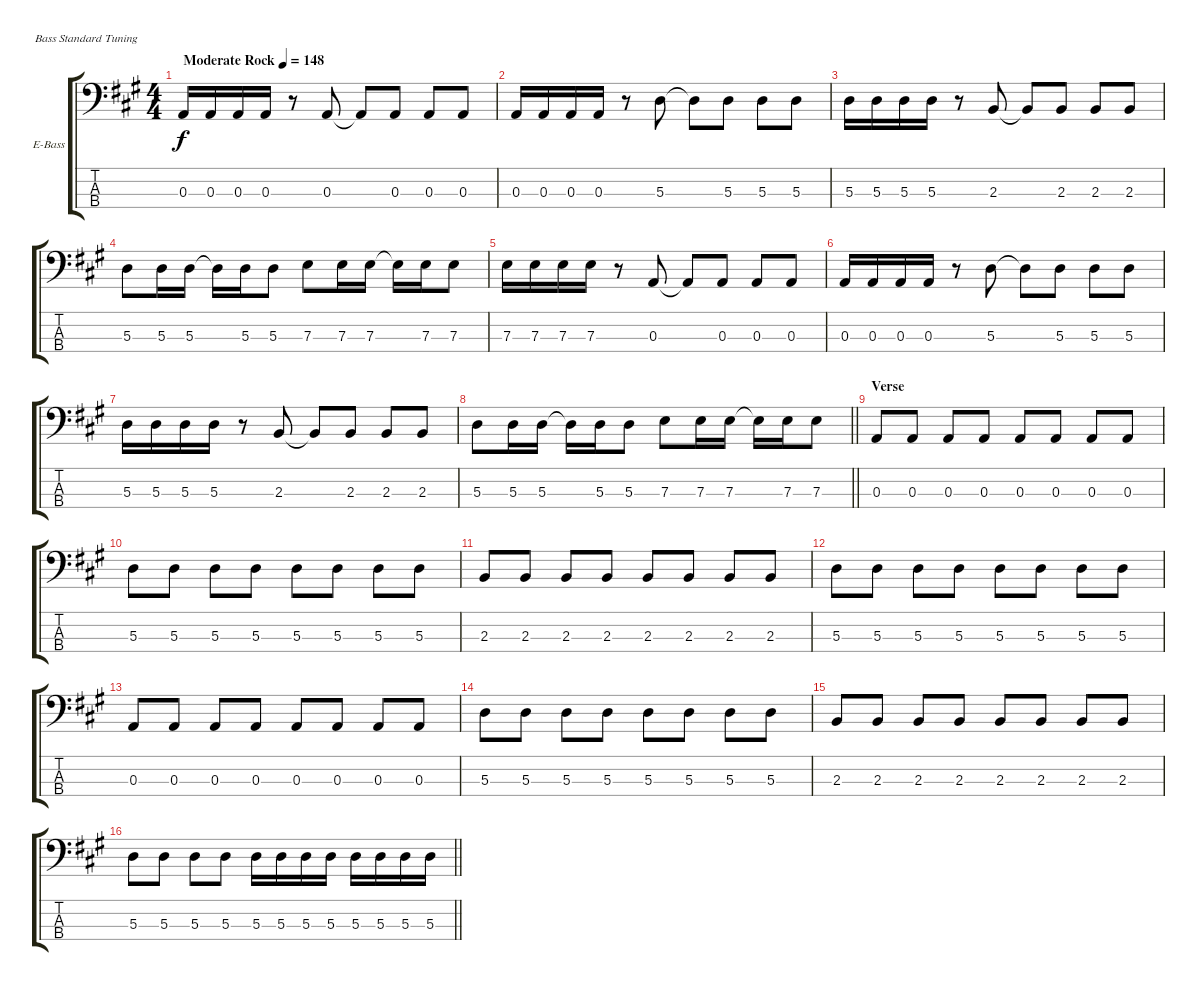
\defaultSystemsLayout 4
\bracketExtendMode groupsimilarinstruments
\firstSystemTrackNameOrientation horizontal
\otherSystemsTrackNameOrientation horizontal
\track ("Bass" "E-Bass") {instrument electricbassfinger}
\staff {score tabs}
\tuning (G2 D2 A1 E1)
\ts (4 4)
\tempo (148 "Moderate Rock")
\clef f4
\scale
0.533835
\ks a
0.3.16{dy f instrument electricbassfinger} 0.3.16 0.3.16 0.3.16 r.8 0.3.8 0.3{t}.8 0.3.8 0.3.8 0.3.8 |
\scale
0.233083 0.3.16 0.3.16 0.3.16 0.3.16 r.8 5.3.8 5.3{t}.8 5.3.8 5.3.8 5.3.8 |
\scale
0.233083 5.3.16 5.3.16 5.3.16 5.3.16 r.8 2.3.8 2.3{t}.8 2.3.8 2.3.8 2.3.8 |
\scale
0.333333 5.3.8 5.3.16 5.3.16 5.3{t}.16 5.3.16 5.3.8 7.3.8 7.3.16 7.3.16 7.3{t}.16 7.3.16 7.3.8 |
\scale
0.333333 7.3.16 7.3.16 7.3.16 7.3.16 r.8 0.3.8 0.3{t}.8 0.3.8 0.3.8 0.3.8 |
\scale
0.333333 0.3.16 0.3.16 0.3.16 0.3.16 r.8 5.3.8 5.3{t}.8 5.3.8 5.3.8 5.3.8 |
\scale
0.333333 5.3.16 5.3.16 5.3.16 5.3.16 r.8 2.3.8 2.3{t}.8 2.3.8 2.3.8 2.3.8 |
\scale
0.333333
\barLineRight lightlight
5.3.8 5.3.16 5.3.16 5.3{t}.16 5.3.16 5.3.8 7.3.8 7.3.16 7.3.16 7.3{t}.16 7.3.16 7.3.8 |
\section ("" "Verse")
\scale
0.333333 0.3.8 0.3.8 0.3.8 0.3.8 0.3.8 0.3.8 0.3.8 0.3.8 |
\scale
0.333333 5.3.8 5.3.8 5.3.8 5.3.8 5.3.8 5.3.8 5.3.8 5.3.8 |
\scale
0.333333 2.3.8 2.3.8 2.3.8 2.3.8 2.3.8 2.3.8 2.3.8 2.3.8 |
\scale
0.333333 5.3.8 5.3.8 5.3.8 5.3.8 5.3.8 5.3.8 5.3.8 5.3.8 |
\scale
0.333333 0.3.8 0.3.8 0.3.8 0.3.8 0.3.8 0.3.8 0.3.8 0.3.8 |
\scale
0.333333 5.3.8 5.3.8 5.3.8 5.3.8 5.3.8 5.3.8 5.3.8 5.3.8 |
\scale
0.333333 2.3.8 2.3.8 2.3.8 2.3.8 2.3.8 2.3.8 2.3.8 2.3.8 |
\scale
0.333333
\barLineRight lightlight
5.3.8 5.3.8 5.3.8 5.3.8 5.3.16 5.3.16 5.3.16 5.3.16 5.3.16 5.3.16 5.3.16 5.3.16
